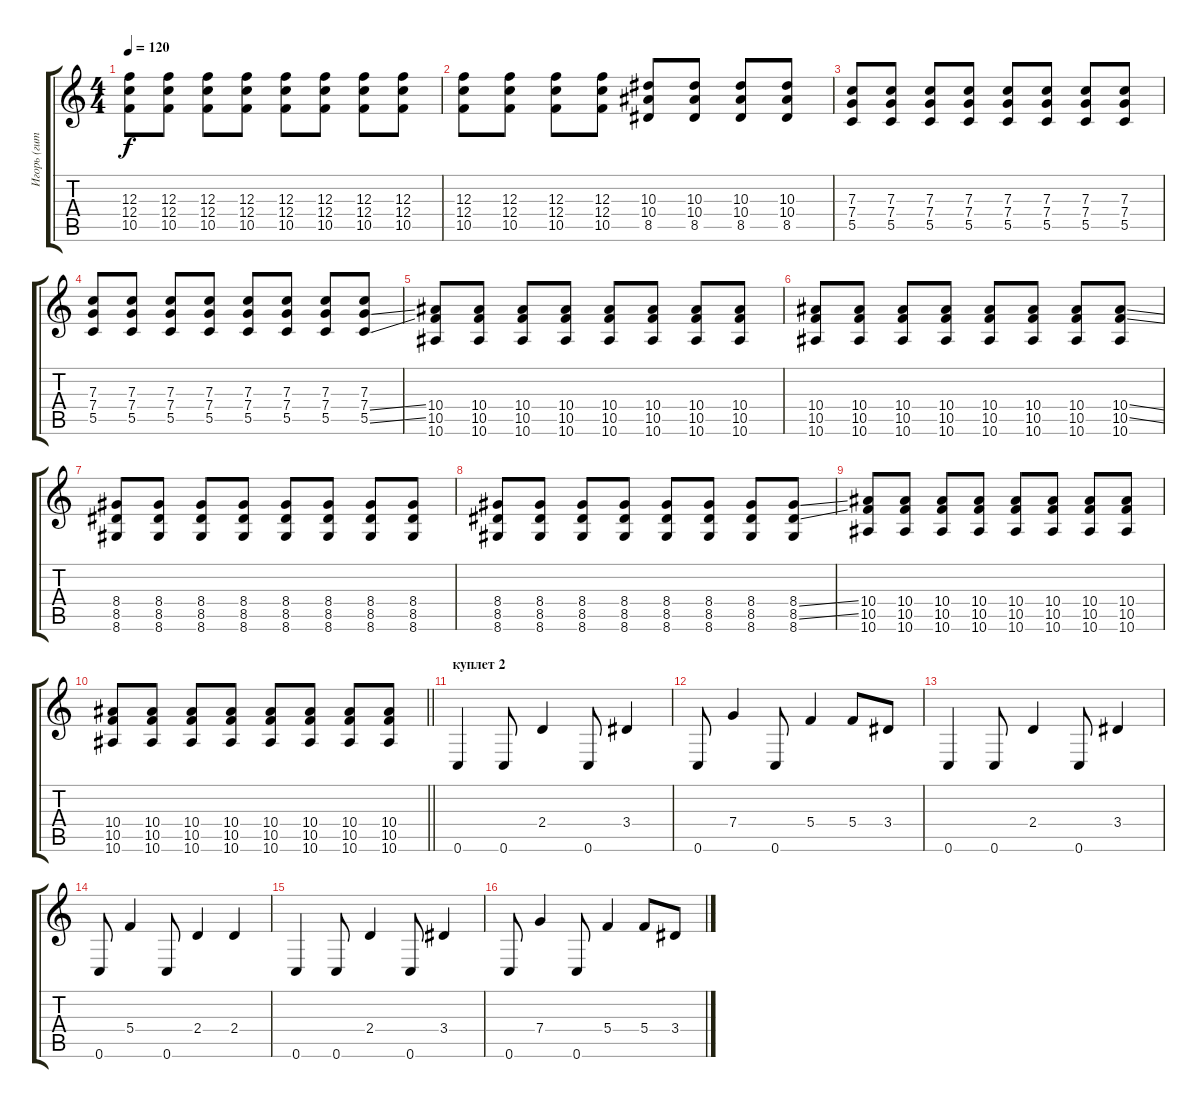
\track ("Игорь (гитара 1)/деревянные (флейта,клар" "Игорь (гит") {instrument overdrivenguitar}
\staff {score tabs}
\tuning (D4 A3 F3 C3 G2 C2) {hide}
\ts (4 4)
\tempo 120
\clef g2
\ks c
(12.3 12.4 10.5).8{dy f} (12.3 12.4 10.5).8 (12.3 12.4 10.5).8 (12.3 12.4 10.5).8 (12.3 12.4 10.5).8 (12.3 12.4 10.5).8 (12.3 12.4 10.5).8 (12.3 12.4 10.5).8 |
(12.3 12.4 10.5).8 (12.3 12.4 10.5).8 (12.3 12.4 10.5).8 (12.3 12.4 10.5).8 (10.3 10.4 8.5).8 (10.3 10.4 8.5).8 (10.3 10.4 8.5).8 (10.3 10.4 8.5).8 |
(7.3 7.4 5.5).8 (7.3 7.4 5.5).8 (7.3 7.4 5.5).8 (7.3 7.4 5.5).8 (7.3 7.4 5.5).8 (7.3 7.4 5.5).8 (7.3 7.4 5.5).8 (7.3 7.4 5.5).8 |
(7.3 7.4 5.5).8 (7.3 7.4 5.5).8 (7.3 7.4 5.5).8 (7.3 7.4 5.5).8 (7.3 7.4 5.5).8 (7.3 7.4 5.5).8 (7.3 7.4 5.5).8 (7.3 7.4{ss} 5.5{ss}).8 |
(10.4 10.5 10.6).8 (10.4 10.5 10.6).8 (10.4 10.5 10.6).8 (10.4 10.5 10.6).8 (10.4 10.5 10.6).8 (10.4 10.5 10.6).8 (10.4 10.5 10.6).8 (10.4 10.5 10.6).8 |
(10.4 10.5 10.6).8 (10.4 10.5 10.6).8 (10.4 10.5 10.6).8 (10.4 10.5 10.6).8 (10.4 10.5 10.6).8 (10.4 10.5 10.6).8 (10.4 10.5 10.6).8 (10.4{ss} 10.5{ss} 10.6).8 |
(8.4 8.5 8.6).8 (8.4 8.5 8.6).8 (8.4 8.5 8.6).8 (8.4 8.5 8.6).8 (8.4 8.5 8.6).8 (8.4 8.5 8.6).8 (8.4 8.5 8.6).8 (8.4 8.5 8.6).8 |
(8.4 8.5 8.6).8 (8.4 8.5 8.6).8 (8.4 8.5 8.6).8 (8.4 8.5 8.6).8 (8.4 8.5 8.6).8 (8.4 8.5 8.6).8 (8.4 8.5 8.6).8 (8.4{ss} 8.5{ss} 8.6).8 |
(10.4 10.5 10.6).8 (10.4 10.5 10.6).8 (10.4 10.5 10.6).8 (10.4 10.5 10.6).8 (10.4 10.5 10.6).8 (10.4 10.5 10.6).8 (10.4 10.5 10.6).8 (10.4 10.5 10.6).8 |
\barLineRight lightlight
(10.4 10.5 10.6).8 (10.4 10.5 10.6).8 (10.4 10.5 10.6).8 (10.4 10.5 10.6).8 (10.4 10.5 10.6).8 (10.4 10.5 10.6).8 (10.4 10.5 10.6).8 (10.4 10.5 10.6).8 |
\section ("" "куплет 2")
0.6.4{volume 13 instrument acousticguitarsteel} 0.6.8 2.4.4 0.6.8 3.4.4 |
0.6.8 7.4.4 0.6.8 5.4.4 5.4.8 3.4.8 |
0.6.4 0.6.8 2.4.4 0.6.8 3.4.4 |
0.6.8 5.4.4 0.6.8 2.4.4 2.4.4 |
0.6.4 0.6.8 2.4.4 0.6.8 3.4.4 |
0.6.8 7.4.4 0.6.8 5.4.4 5.4.8 3.4.8
